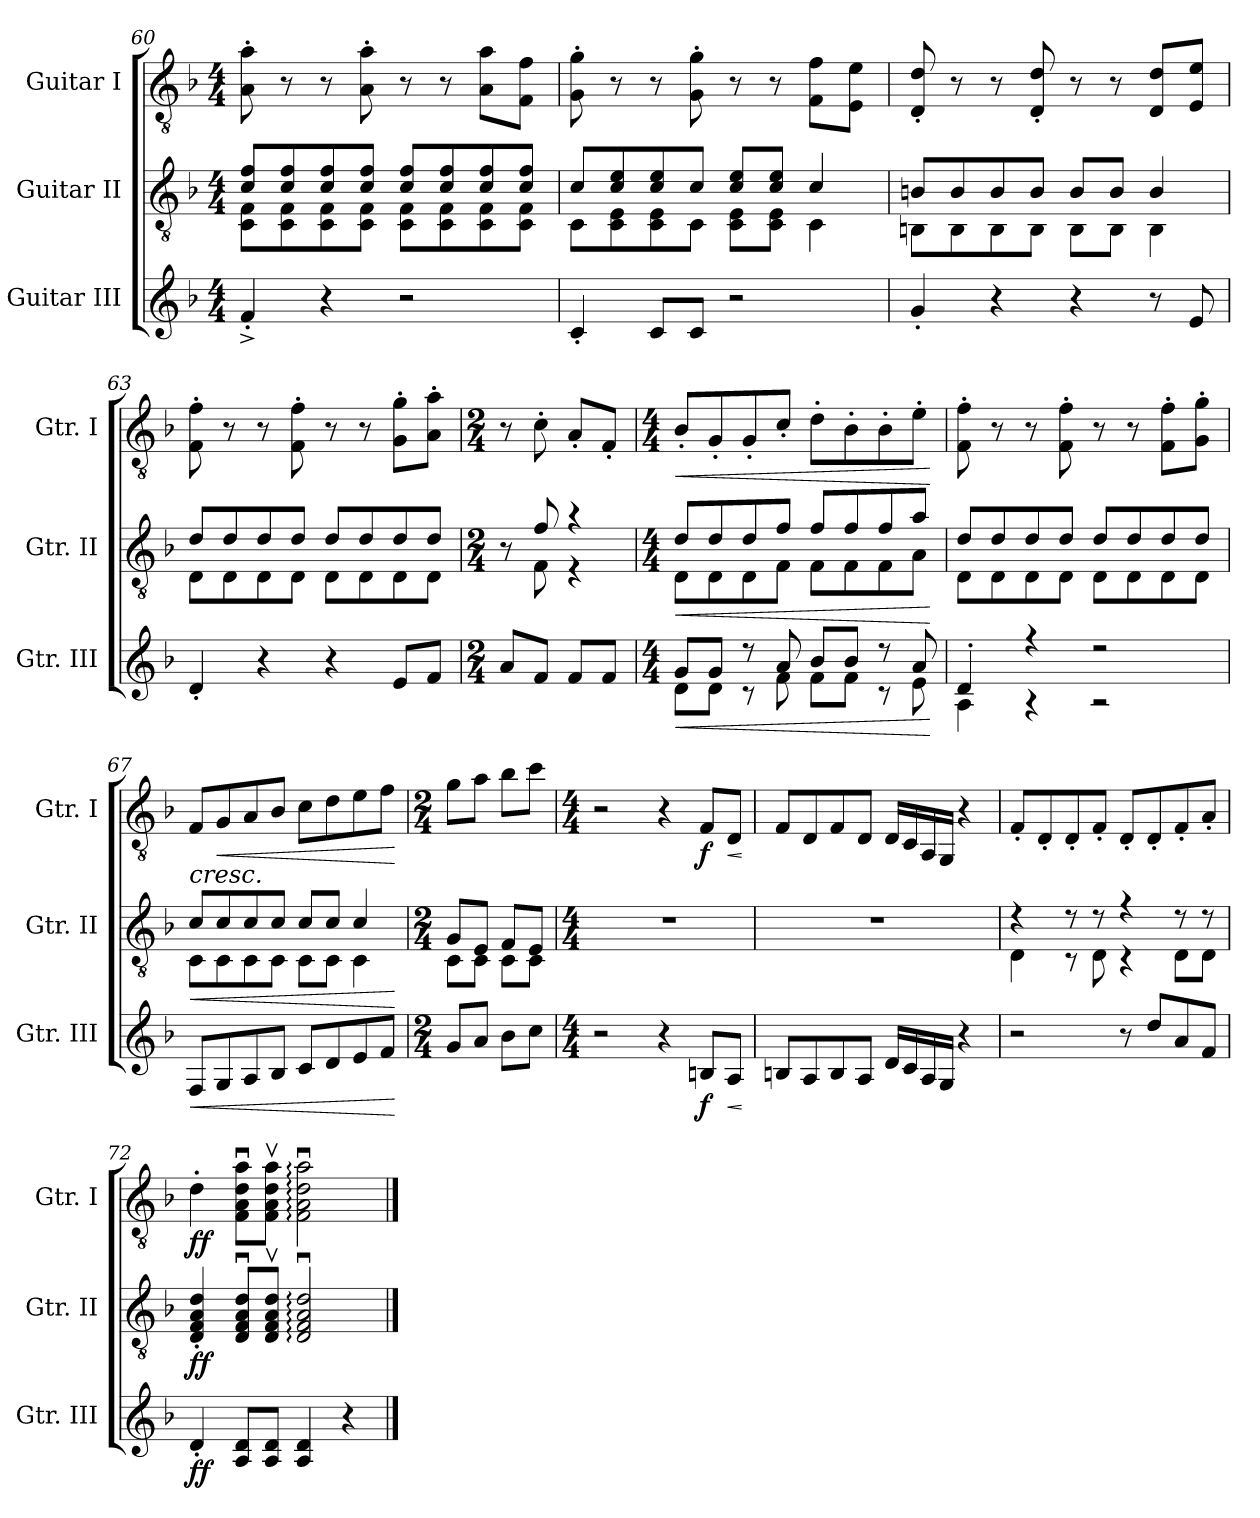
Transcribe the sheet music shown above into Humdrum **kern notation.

**kern	**dynam	**kern	**dynam	**kern	**dynam
*part3	*part3	*part2	*part2	*part1	*part1
*staff3	*staff3	*staff2	*staff2	*staff1	*staff1
*I"Guitar III	*	*I"Guitar II	*	*I"Guitar I	*
*I'Gtr. III	*	*I'Gtr. II	*	*I'Gtr. I	*
!!LO:PB:g=z
*clefG2	*	*clefGv2	*	*clefGv2	*
*ITrd7c12	*	*	*	*	*
*k[b-]	*	*k[b-]	*	*k[b-]	*
*M4/4	*	*M4/4	*	*M4/4	*
=60	=60	=60	=60	=60	=60
*	*	*^	*	*	*
4F'^/	.	8c/ 8f/L	8C\ 8F\L	.	8A\' 8a\'	.
.	.	8c/ 8f/	8C\ 8F\	.	8r	.
4r	.	8c/ 8f/	8C\ 8F\	.	8r	.
.	.	8c/ 8f/J	8C\ 8F\J	.	8A\' 8a\'	.
2r	.	8c/ 8f/L	8C\ 8F\L	.	8r	.
.	.	8c/ 8f/	8C\ 8F\	.	8r	.
.	.	8c/ 8f/	8C\ 8F\	.	8A\ 8a\L	.
.	.	8c/ 8f/J	8C\ 8F\J	.	8F\ 8f\J	.
=61	=61	=61	=61	=61	=61	=61
4C'/	.	8c/L	8C\L	.	8G\' 8g\'	.
.	.	8c/ 8e/	8C\ 8E\	.	8r	.
8C/L	.	8c/ 8e/	8C\ 8E\	.	8r	.
8C/J	.	8c/J	8C\J	.	8G\' 8g\'	.
2r	.	8c/ 8e/L	8C\ 8E\L	.	8r	.
.	.	8c/ 8e/J	8C\ 8E\J	.	8r	.
.	.	4c/	4C\	.	8F\ 8f\L	.
.	.	.	.	.	8E\ 8e\J	.
=62	=62	=62	=62	=62	=62	=62
4G'/	.	8Bn/L	8BBn\L	.	8D/' 8d/'	.
.	.	8B/	8BB\	.	8r	.
4r	.	8B/	8BB\	.	8r	.
.	.	8B/J	8BB\J	.	8D/' 8d/'	.
4r	.	8B/L	8BB\L	.	8r	.
.	.	8B/J	8BB\J	.	8r	.
8r	.	4B/	4BB\	.	8D/ 8d/L	.
8E/	.	.	.	.	8E/ 8e/J	.
!!LO:LB:g=z
=63	=63	=63	=63	=63	=63	=63
4D'/	.	8d/L	8D\L	.	8F\' 8f\'	.
.	.	8d/	8D\	.	8r	.
4r	.	8d/	8D\	.	8r	.
.	.	8d/J	8D\J	.	8F\' 8f\'	.
4r	.	8d/L	8D\L	.	8r	.
.	.	8d/	8D\	.	8r	.
8E/L	.	8d/	8D\	.	8G\' 8g\'L	.
8F/J	.	8d/J	8D\J	.	8A\' 8a\'J	.
=64	=64	=64	=64	=64	=64	=64
*M2/4	*	*M2/4	*	*	*M2/4	*
8A/L	.	8r	8ryy	.	8r	.
8F/J	.	8f/	8F\	.	8c'\	.
8F/L	.	4r	4r	.	8A'/L	.
8F/J	.	.	.	.	8F'/J	.
=65	=65	=65	=65	=65	=65	=65
*M4/4	*	*M4/4	*	*	*M4/4	*
!	!LO:HP:b	!	!	!LO:HP:b	!	!LO:HP:b
*^	*	*	*	*	*	*
8G/L	8D\L	<	8d/L	8D\L	<	8B-'/L	<
8G/J	8D\J	.	8d/	8D\	.	8G'/	.
8r	8r	.	8d/	8D\	.	8G'/	.
8A/	8F\	.	8f/J	8F\J	.	8c'/J	.
8B-/L	8F\L	.	8f/L	8F\L	.	8d'\L	.
8B-/J	8F\J	.	8f/	8F\	.	8B-'\	.
8r	8r	.	8f/	8F\	.	8B-'\	.
8A/	8E\	.	8a/J	8A\J	.	8e'\J	.
*v	*v	*	*	*	*	*	*
*	*	*v	*v	*	*	*
.	[	.	[	.	[
=66	=66	=66	=66	=66	=66
*^	*	*^	*	*	*
4D'/	4AA\	.	8d/L	8D\L	.	8F\' 8f\'	.
.	.	.	8d/	8D\	.	8r	.
4r	4r	.	8d/	8D\	.	8r	.
.	.	.	8d/J	8D\J	.	8F\' 8f\'	.
2r	2r	.	8d/L	8D\L	.	8r	.
.	.	.	8d/	8D\	.	8r	.
.	.	.	8d/	8D\	.	8F\' 8f\'L	.
.	.	.	8d/J	8D\J	.	8G\' 8g\'J	.
*v	*v	*	*	*	*	*	*
!!LO:LB:g=z
=67	=67	=67	=67	=67	=67	=67
!	!LO:HP:b	!	!	!LO:HP:b	!	!LO:HP:b
8FF/L	<	8c/L	8C\L	<	8F/L	<
!	!	!	!	!	!	!LO:HP:b
8GG/	.	8c/	8C\	.	8G/	<
8AA/	.	8c/	8C\	.	8A/	.
8BB-/J	.	8c/J	8C\J	.	8B-/J	.
8C/L	.	8c/L	8C\L	.	8c\L	.
8D/	.	8c/J	8C\J	.	8d\	.
8E/	.	4c/	4C\	.	8e\	.
8F/J	.	.	.	.	8f\J	.
*	*	*v	*v	*	*	*
.	[	.	[	.	[ [
=68	=68	=68	=68	=68	=68
*M2/4	*	*M2/4	*	*M2/4	*
*	*	*^	*	*	*
8G/L	.	8G/L	8C\L	.	8g\L	.
8A/J	.	8E/J	8C\J	.	8a\J	.
8B-\L	.	8F/L	8C\L	.	8b-\L	.
8c\J	.	8E/J	8C\J	.	8cc\J	.
*	*	*v	*v	*	*	*
=69	=69	=69	=69	=69	=69
*M4/4	*	*M4/4	*	*M4/4	*
2r	.	1r	.	2r	.
4r	.	.	.	4r	.
!	!LO:DY:b	!	!	!	!LO:DY:b
8BBn/L	f	.	.	8F/L	f
!	!LO:HP:b	!	!	!	!LO:HP:b
8AA/J	<	.	.	8D/J	<
.	[	.	.	.	[
=70	=70	=70	=70	=70	=70
8BBn/L	.	1r	.	8F/L	.
8AA/	.	.	.	8D/	.
8BB/	.	.	.	8F/	.
8AA/J	.	.	.	8D/J	.
16D/LL	.	.	.	16D/LL	.
16C/	.	.	.	16C/	.
16AA/	.	.	.	16AA/	.
16GG/JJ	.	.	.	16GG/JJ	.
4r	.	.	.	4r	.
!!LO:LB:g=z
=71	=71	=71	=71	=71	=71
*	*	*^	*	*	*
2r	.	4r	4D\	.	8F'/L	.
.	.	.	.	.	8D'/	.
.	.	8r	8r	.	8D'/	.
.	.	8r	8D\	.	8F'/J	.
8r	.	4r	4r	.	8D'/L	.
8d/L	.	.	.	.	8D'/	.
8A/	.	8r	8D\L	.	8F'/	.
8F/J	.	8r	8D\J	.	8A'/J	.
=72	=72	=72	=72	=72	=72	=72
!	!LO:DY:b	!	!	!LO:DY:b	!	!LO:DY:b
*	*	*v	*v	*	*	*
4D'/	ff	4D/' 4F/' 4A/' 4d/'	ff	4d'\	ff
8AA/ 8D/L	.	8D/u 8F/u 8A/u 8d/uL	.	8F\u 8A\u 8d\u 8a\uL	.
8AA/ 8D/J	.	8D/v 8F/v 8A/v 8d/vJ	.	8F\v 8A\v 8d\v 8a\vJ	.
4AA/ 4D/	.	2D/:u 2F/:u 2A/:u 2d/:u	.	2F\:u 2A\:u 2d\:u 2a\:u	.
4r	.	.	.	.	.
==	==	==	==	==	==
*-	*-	*-	*-	*-	*-
